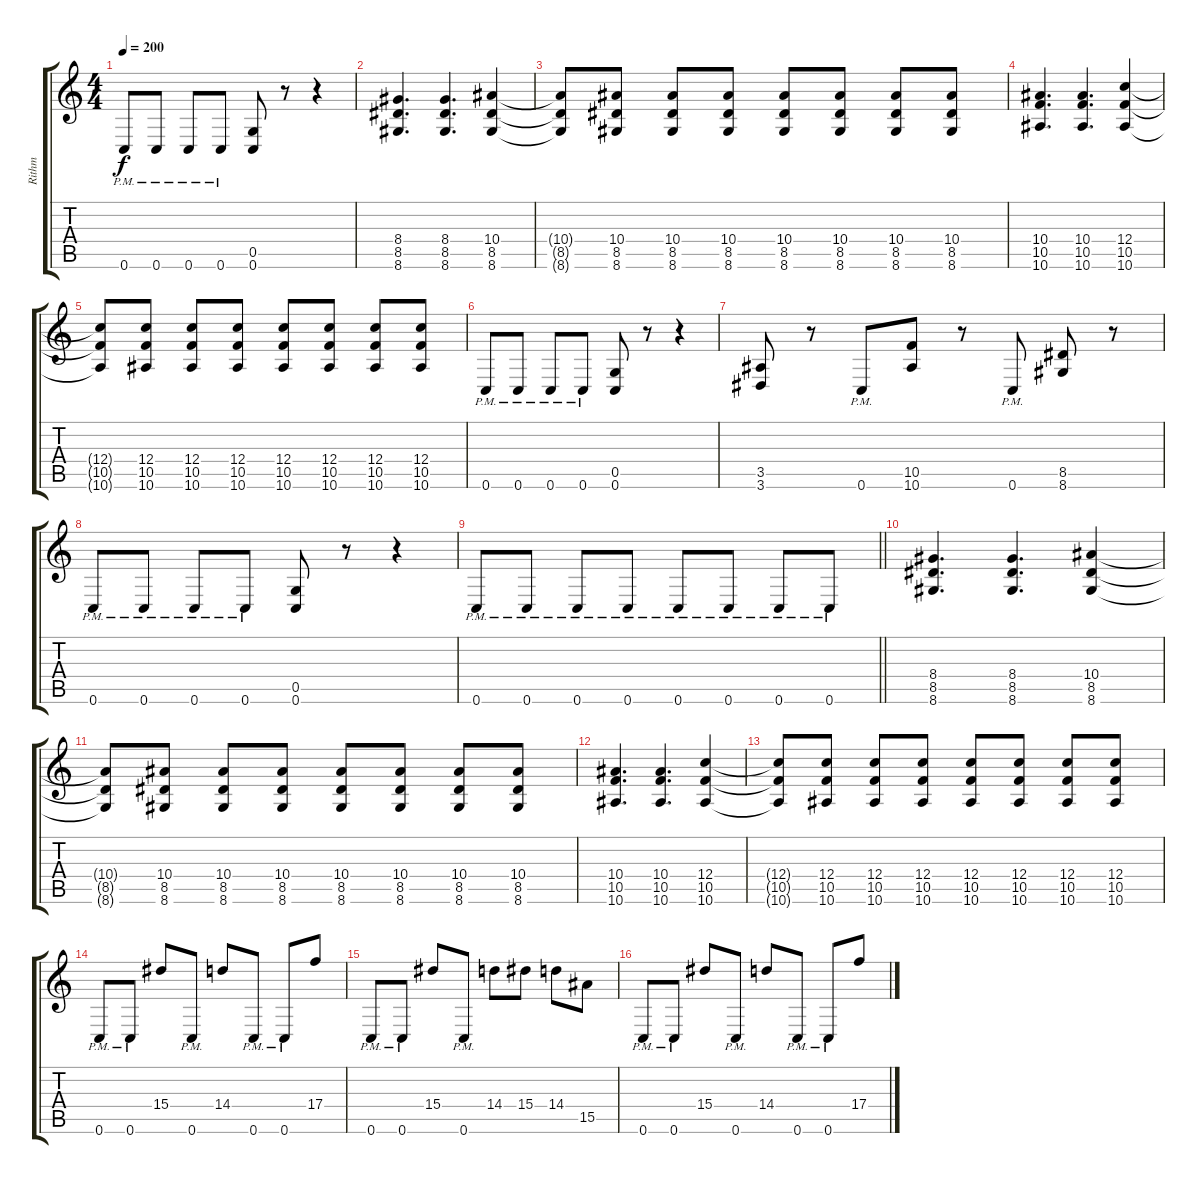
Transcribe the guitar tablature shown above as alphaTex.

\track ("Rithm" "Rithm") {instrument distortionguitar}
\staff {score tabs}
\tuning (D4 A3 F3 C3 G2 C2) {hide}
\ts (4 4)
\tempo 200
\clef g2
\ks c
0.6{pm}.8{dy f} 0.6{pm}.8 0.6{pm}.8 0.6{pm}.8 (0.5 0.6).8 r.8 r.4 |
(8.4 8.5 8.6).4{d} (8.4 8.5 8.6).4{d} (10.4 8.5 8.6).4 |
(10.4{t} 8.5{t} 8.6{t}).8 (10.4 8.5 8.6).8 (10.4 8.5 8.6).8 (10.4 8.5 8.6).8 (10.4 8.5 8.6).8 (10.4 8.5 8.6).8 (10.4 8.5 8.6).8 (10.4 8.5 8.6).8 |
(10.4 10.5 10.6).4{d} (10.4 10.5 10.6).4{d} (12.4 10.5 10.6).4 |
(12.4{t} 10.5{t} 10.6{t}).8 (12.4 10.5 10.6).8 (12.4 10.5 10.6).8 (12.4 10.5 10.6).8 (12.4 10.5 10.6).8 (12.4 10.5 10.6).8 (12.4 10.5 10.6).8 (12.4 10.5 10.6).8 |
0.6{pm}.8 0.6{pm}.8 0.6{pm}.8 0.6{pm}.8 (0.5 0.6).8 r.8 r.4 |
(3.5 3.6).8 r.8 0.6{pm}.8 (10.5 10.6).8 r.8 0.6{pm}.8 (8.5 8.6).8 r.8 |
0.6{pm}.8 0.6{pm}.8 0.6{pm}.8 0.6{pm}.8 (0.5 0.6).8 r.8 r.4 |
\barLineRight lightlight
0.6{pm}.8 0.6{pm}.8 0.6{pm}.8 0.6{pm}.8 0.6{pm}.8 0.6{pm}.8 0.6{pm}.8 0.6{pm}.8 |
(8.4 8.5 8.6).4{d} (8.4 8.5 8.6).4{d} (10.4 8.5 8.6).4 |
(10.4{t} 8.5{t} 8.6{t}).8 (10.4 8.5 8.6).8 (10.4 8.5 8.6).8 (10.4 8.5 8.6).8 (10.4 8.5 8.6).8 (10.4 8.5 8.6).8 (10.4 8.5 8.6).8 (10.4 8.5 8.6).8 |
(10.4 10.5 10.6).4{d} (10.4 10.5 10.6).4{d} (12.4 10.5 10.6).4 |
(12.4{t} 10.5{t} 10.6{t}).8 (12.4 10.5 10.6).8 (12.4 10.5 10.6).8 (12.4 10.5 10.6).8 (12.4 10.5 10.6).8 (12.4 10.5 10.6).8 (12.4 10.5 10.6).8 (12.4 10.5 10.6).8 |
0.6{pm}.8 0.6{pm}.8 15.4.8 0.6{pm}.8 14.4.8 0.6{pm}.8 0.6{pm}.8 17.4.8 |
0.6{pm}.8 0.6{pm}.8 15.4.8 0.6{pm}.8 14.4.8 15.4.8 14.4.8 15.5.8 |
0.6{pm}.8 0.6{pm}.8 15.4.8 0.6{pm}.8 14.4.8 0.6{pm}.8 0.6{pm}.8 17.4.8
